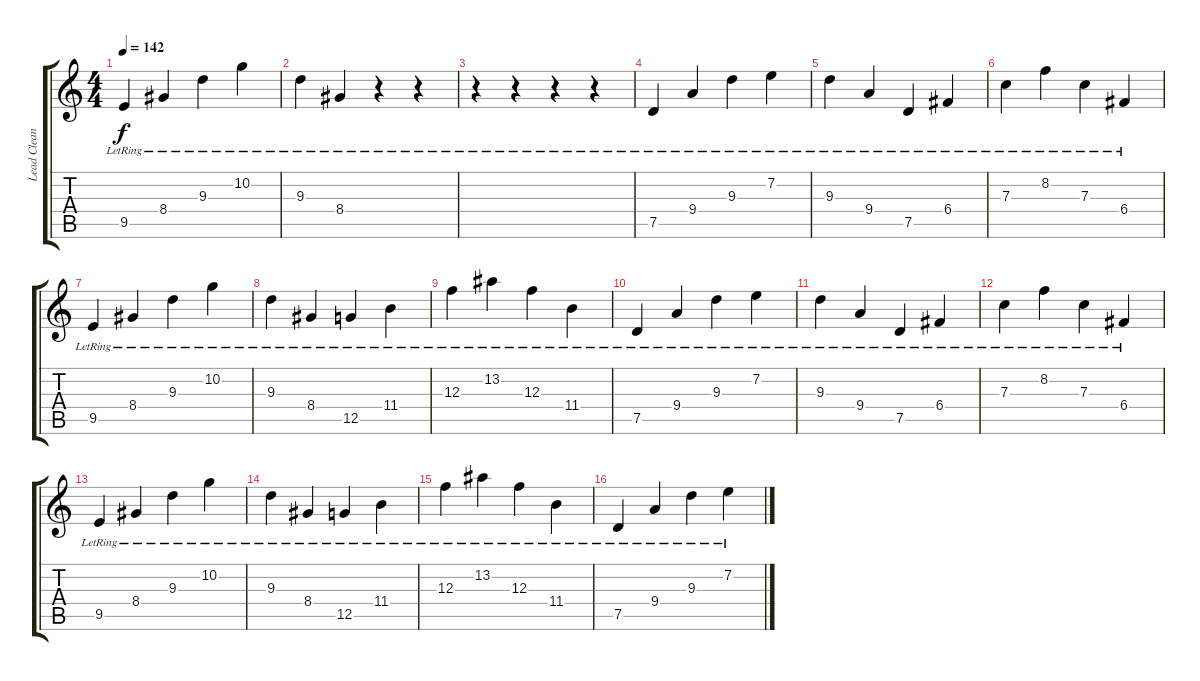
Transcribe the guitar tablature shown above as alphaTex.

\track ("Lead Clean" "Lead Clean") {instrument electricguitarjazz}
\staff {score tabs}
\tuning (D4 A3 F3 C3 G2 D2) {hide}
\ts (4 4)
\tempo 142
\clef g2
\ks c
9.5{lr}.4{dy f} 8.4{lr}.4 9.3{lr}.4 10.2{lr}.4 |
9.3{lr}.4 8.4{lr}.4 r.4 r.4 |
r.4 r.4 r.4 r.4 |
7.5{lr}.4 9.4{lr}.4 9.3{lr}.4 7.2{lr}.4 |
9.3{lr}.4 9.4{lr}.4 7.5{lr}.4 6.4{lr}.4 |
7.3{lr}.4 8.2{lr}.4 7.3{lr}.4 6.4{lr}.4 |
9.5{lr}.4 8.4{lr}.4 9.3{lr}.4 10.2{lr}.4 |
9.3{lr}.4 8.4{lr}.4 12.5{lr}.4 11.4{lr}.4 |
12.3{lr}.4 13.2{lr}.4 12.3{lr}.4 11.4{lr}.4 |
7.5{lr}.4 9.4{lr}.4 9.3{lr}.4 7.2{lr}.4 |
9.3{lr}.4 9.4{lr}.4 7.5{lr}.4 6.4{lr}.4 |
7.3{lr}.4 8.2{lr}.4 7.3{lr}.4 6.4{lr}.4 |
9.5{lr}.4 8.4{lr}.4 9.3{lr}.4 10.2{lr}.4 |
9.3{lr}.4 8.4{lr}.4 12.5{lr}.4 11.4{lr}.4 |
12.3{lr}.4 13.2{lr}.4 12.3{lr}.4 11.4{lr}.4 |
7.5{lr}.4 9.4{lr}.4 9.3{lr}.4 7.2{lr}.4
